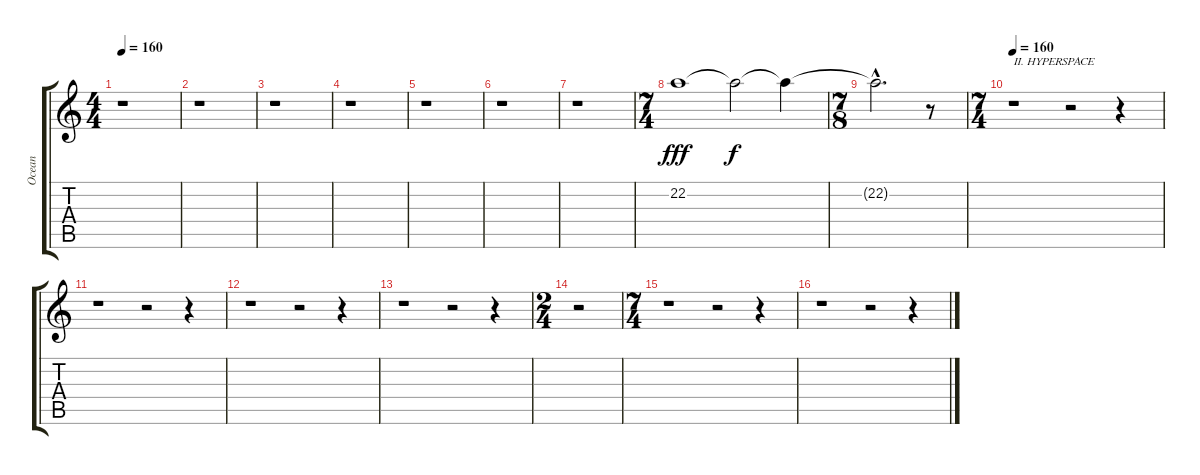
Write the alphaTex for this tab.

\track ("Ocean" "Ocean") {instrument seashore}
\staff {score tabs}
\tuning (E4 B3 G3 D3 A2 E2) {hide}
\ts (4 4)
\tempo 160
\clef g2
\ks c
r.1{dy f} |
r.1 |
r.1 |
r.1 |
r.1 |
r.1 |
r.1 |
\ts (7 4)
22.2.1{dy fff instrument helicopter} 22.2{t}.2{dy f} 22.2{t}.4 |
\ts (7 8)
22.2{hac t}.2{d} r.8 |
\ts (7 4)
\tempo 160
r.1{txt "II. HYPERSPACE"} r.2 r.4 |
r.1 r.2 r.4 |
r.1 r.2 r.4 |
r.1 r.2 r.4 |
\ts (2 4)
r.2 |
\ts (7 4)
r.1 r.2 r.4 |
r.1 r.2 r.4
